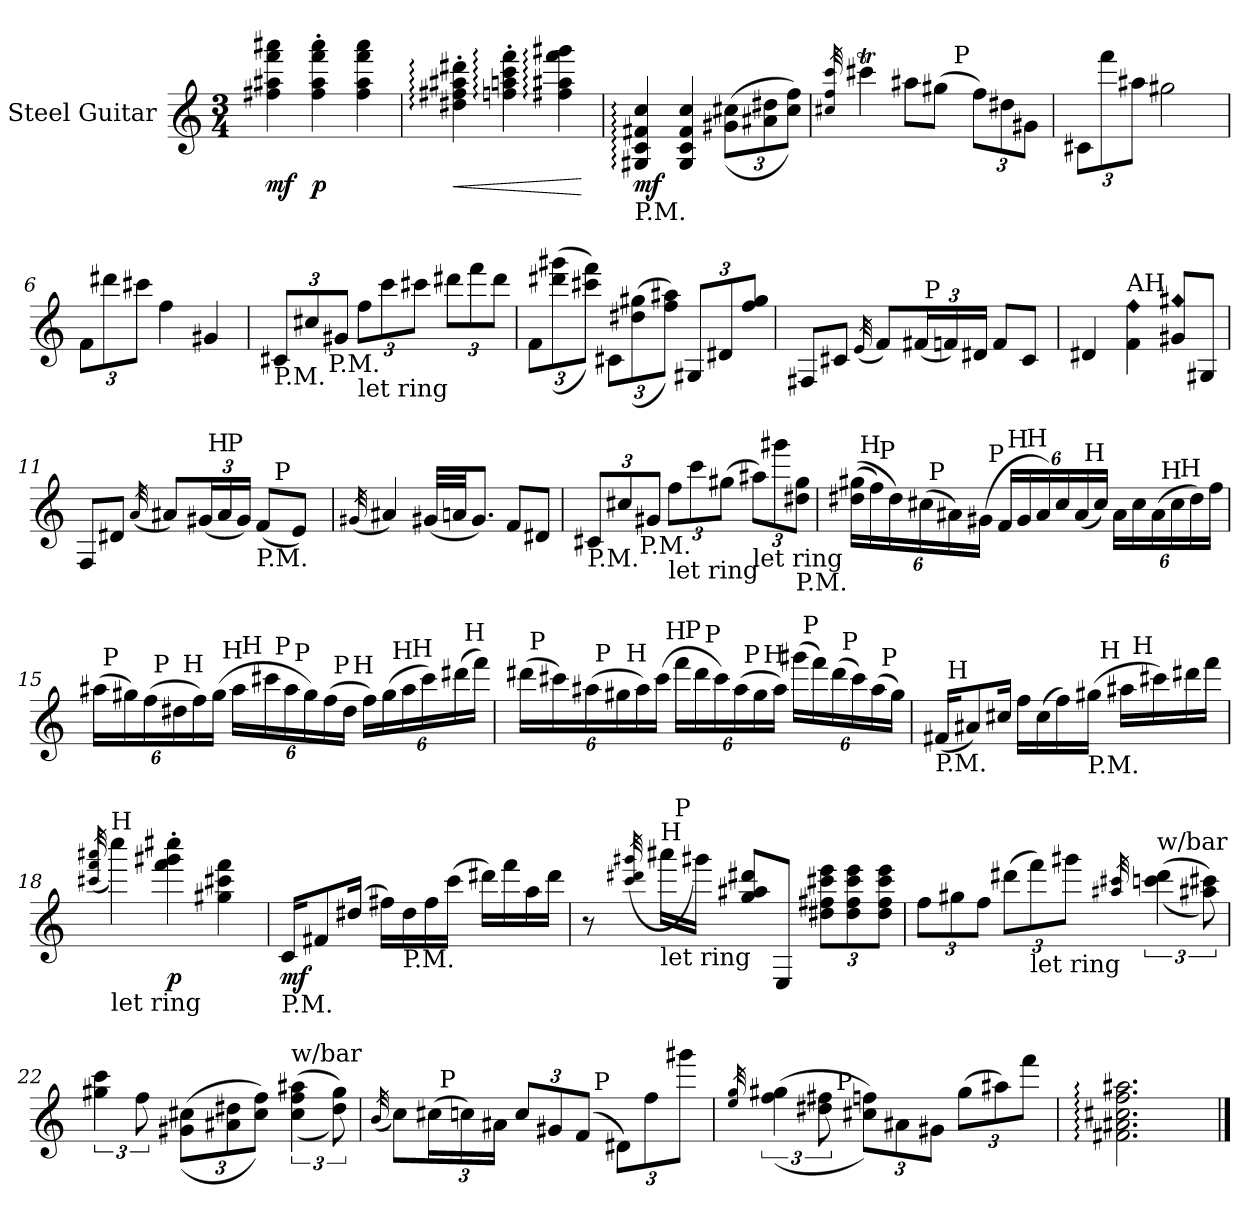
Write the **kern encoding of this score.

**kern	**dynam
*part1	*part1
*staff1	*staff1
*I"Steel Guitar	*
*I's.guit.	*
*clefG2	*
*ITrd7c12	*
*k[]	*
*C:	*
*M3/4	*
*MM120	*
=1	=1
!	!LO:DY:b
4f#X\ 4a#X\ 4ff\ 4aa#X\	mf
!	!LO:DY:b
4f#\' 4a#\' 4ff\' 4aa#\'	p
4f#\ 4a#\ 4ff\ 4aa#\	.
=2	=2
!	!LO:HP:b
4d#X\::' 4f#X\::' 4a#X\::' 4dd#X\::'	<
4fn\::' 4an\::' 4cc\::' 4ff\::'	.
4f#X\:: 4a#X\:: 4ff\:: 4gg#X\::	.
.	[
=3	=3
!LO:TX:b:t=P.M.	!
!	!LO:DY:b
4GG#X/:: 4C/:: 4F#X/:: 4c/::	mf
4GG#/ 4C/ 4F#/ 4c/	.
*Xbrackettup	*
((12G#X\ 12c#X\L	.
12A#X\ 12d#X\	.
12c#\ 12f\J))	.
=4	=4
32qc#X/ 32qf/ 32qcc/	.
*^	*
4cc#Xt\	4..ryy	.
8a#X\L	.	.
(8g#X\J	.	.
!	!LO:TX:a:t=P	!
.	4ryy	.
12f\L)	.	.
12d#X\	.	.
12G#X\J	.	.
.	16ryy	.
!!LO:LB:g=z	!!
=5	=5	=5
!LO:TX:b:t=let ring	!	!
*v	*v	*
12C#X\L	.
12ff\	.
12a#X\J	.
2g#X\	.
=6	=6
12F\L	.
12dd#X\	.
12cc#X\J	.
4f\	.
4G#X/	.
=7	=7
!LO:TX:b:t=P.M.	!
12C#X/L	.
12c#X/	.
!LO:TX:b:t=P.M.	!
12G#X/J	.
!LO:TX:b:t=let ring	!
12f\L	.
12cc\	.
12cc#X\J	.
12dd#X\L	.
12ff\	.
12dd#\J	.
=8	=8
12F\L	.
((12dd#X\ 12gg#X\	.
12cc#X\ 12ff\J))	.
12C#X\L	.
((12d#X\ 12g#X\	.
12f\ 12a#X\J))	.
12GG#X/L	.
12D#X/	.
12f/ 12g#/J	.
!!LO:LB:g=z
=9	=9
!LO:TX:b:t=P.M.	!
*^	*
8FF#X/L	3ryy	.
8C#X/J	.	.
(32qE/	.	.
8F/L)	.	.
.	24.ryy	.
(24F#X/L	.	.
!	!LO:TX:a:t=P	!
.	3ryy	.
24Fn/)	.	.
24D#X/JJ	.	.
8F/L	.	.
8C#/J	.	.
.	48ryy	.
*v	*v	*
=10	=10
4D#X/	.
!LO:TX:a:t=AH	!
!LO:N:n=2:head=diamond	!
4F\ 4f\	.
!LO:N:n=2:head=diamond	!
8G#X/ 8g#X/L	.
8GG#X/J	.
=11	=11
!LO:TX:b:t=P.M.	!
*^	*
*	*^	*
*	*	*^	*
8FF/L	3ryy	4..ryy	2ryy	.
8D#X/J	.	.	.	.
(32qA/	.	.	.	.
8A#X/L)	.	.	.	.
.	24.ryy	.	.	.
(24G#X/L	.	.	.	.
!	!LO:TX:a:t=H	!	!	!
.	3ryy	.	.	.
24A#/	.	.	.	.
!	!	!LO:TX:a:t=P	!	!
.	.	4ryy	.	.
24G#/JJ)	.	.	.	.
!LO:TX:b:t=P.M.	!	!	!	!
(8F/L	.	.	16ryy	.
!	!	!	!LO:TX:a:t=P	!
.	.	.	8.ryy	.
8E/J)	.	.	.	.
.	.	16ryy	.	.
.	48ryy	.	.	.
*v	*v	*v	*v	*
=12	=12
(32qG#X/	.
4A#X/)	.
(32G#/LLL	.
32An/JJ	.
8.G#/J)	.
8F/L	.
8D#X/J	.
!!LO:LB:g=z
=13	=13
!LO:TX:b:t=P.M.	!
12C#X/L	.
12c#X/	.
!LO:TX:b:t=P.M.	!
12G#X/J	.
!LO:TX:b:t=let ring	!
12f\L	.
12cc\	.
(12g#X\J	.
!LO:TX:b:t=let ring	!
12a#X\L)	.
12gg#X\	.
!LO:TX:b:t=P.M.	!
12d#X\ 12g#\J	.
=14	=14
*^	*
*	*^	*
*	*	*^	*
*	*	*	*^	*
*	*	*	*	*^	*
*	*	*	*	*	*^	*
*	*	*	*	*	*	*^	*
((24d#X\ 24g#X\LL	48ryy	16ryy	12..ryy	6ryy	6ryy	4ryy	4..ryy	.
!	!LO:TX:a:t=H	!	!	!	!	!	!	!
.	3%2ryy	.	.	.	.	.	.	.
24f\)	.	.	.	.	.	.	.	.
!	!	!LO:TX:a:t=P	!	!	!	!	!	!
.	.	2ryy	.	.	.	.	.	.
24d#\)	.	.	.	.	.	.	.	.
(24c#X\	.	.	.	.	.	.	.	.
!	!	!	!LO:TX:a:t=P	!	!	!	!	!
.	.	.	3ryy	.	.	.	.	.
24A#X\)	.	.	.	24.ryy	12ryy	.	.	.
(24G#X\JJ	.	.	.	.	.	.	.	.
!	!	!	!	!LO:TX:a:t=P	!	!	!	!
.	.	.	.	3ryy	.	.	.	.
24F/LL	.	.	.	.	48ryy	16ryy	.	.
!	!	!	!	!	!LO:TX:a:t=H	!	!	!
.	.	.	.	.	3ryy	.	.	.
24G#/	.	.	.	.	.	.	.	.
!	!	!	!	!	!	!LO:TX:a:t=H	!	!
.	.	.	.	.	.	4..ryy	.	.
24A#/)	.	.	.	.	.	.	.	.
24c#/	.	.	.	.	.	.	.	.
(24A#/	.	.	.	.	.	.	.	.
!	!	!	!	!	!	!	!LO:TX:a:t=H	!
.	.	.	.	.	.	.	4ryy	.
24c#/JJ)	.	.	.	.	.	.	.	.
.	.	.	6ryy	.	.	.	.	.
24A#\LL	.	.	.	.	.	.	.	.
24c#\	.	.	.	.	.	.	.	.
.	.	8.ryy	.	6ryy	.	.	.	.
(24A#\	.	.	.	.	.	.	.	.
!	!	!	!	!	!LO:TX:a:t=H	!	!	!
.	.	.	.	.	12..ryy	.	.	.
24c#\	.	.	.	.	.	.	.	.
!	!	!	!LO:TX:a:t=H	!	!	!	!	!
.	.	.	12ryy	.	.	.	.	.
24d#\)	.	.	.	.	.	.	.	.
.	24.ryy	.	.	.	.	.	16ryy	.
24f\JJ	.	.	.	.	.	.	.	.
.	.	.	48ryy	48ryy	.	.	.	.
!!LO:LB:g=z	!!	!!	!!	!!	!!	!!	!!
=15	=15	=15	=15	=15	=15	=15	=15	=15
(24a#X\LL	48ryy	12ryy	12..ryy	6ryy	6ryy	4ryy	3ryy	.
!	!LO:TX:a:t=P	!	!	!	!	!	!	!
.	3%2ryy	.	.	.	.	.	.	.
24g#X\)	.	.	.	.	.	.	.	.
(24f\	.	48ryy	.	.	.	.	.	.
!	!	!LO:TX:a:t=P	!	!	!	!	!	!
.	.	3ryy	.	.	.	.	.	.
24d#X\	.	.	.	.	.	.	.	.
!	!	!	!LO:TX:a:t=H	!	!	!	!	!
.	.	.	3ryy	.	.	.	.	.
24f\)	.	.	.	24.ryy	12ryy	.	.	.
(24g#\JJ	.	.	.	.	.	.	.	.
!	!	!	!	!LO:TX:a:t=H	!	!	!	!
.	.	.	.	3ryy	.	.	.	.
24a#\LL	.	.	.	.	48ryy	16ryy	.	.
!	!	!	!	!	!LO:TX:a:t=H	!	!	!
.	.	.	.	.	3ryy	.	.	.
24cc#X\	.	.	.	.	.	.	.	.
!	!	!	!	!	!	!LO:TX:a:t=P	!	!
.	.	.	.	.	.	4..ryy	.	.
24a#\	.	.	.	.	.	.	48ryy	.
!	!	!	!	!	!	!	!LO:TX:a:t=P	!
.	.	.	.	.	.	.	3ryy	.
24g#\)	.	.	.	.	.	.	.	.
(24f\	.	.	.	.	.	.	.	.
!	!	!LO:TX:a:t=P	!	!	!	!	!	!
.	.	6...ryy	.	.	.	.	.	.
24d#\JJ	.	.	.	.	.	.	.	.
!	!	!	!LO:TX:a:t=H	!	!	!	!	!
.	.	.	6ryy	.	.	.	.	.
24f\LL)	.	.	.	.	.	.	.	.
(24g#\	.	.	.	.	.	.	.	.
!	!	!	!	!LO:TX:a:t=H	!	!	!	!
.	.	.	.	6ryy	.	.	.	.
24a#\	.	.	.	.	.	.	.	.
!	!	!	!	!	!LO:TX:a:t=H	!	!	!
.	.	.	.	.	12..ryy	.	.	.
24cc#\)	.	.	.	.	.	.	.	.
.	.	.	12ryy	.	.	.	.	.
(24dd#X\	.	.	.	.	.	.	.	.
!	!LO:TX:a:t=H	!	!	!	!	!	!	!
.	24.ryy	.	.	.	.	.	24.ryy	.
24ff\JJ)	.	.	.	.	.	.	.	.
.	.	.	48ryy	48ryy	.	.	.	.
=16	=16	=16	=16	=16	=16	=16	=16	=16
*	*	*	*	*	*	*	*^	*
(24dd#X\LL	48ryy	12ryy	12..ryy	6ryy	6ryy	4ryy	3ryy	3ryy	.
!	!LO:TX:a:t=P	!	!	!	!	!	!	!	!
.	3%2ryy	.	.	.	.	.	.	.	.
24cc#X\)	.	.	.	.	.	.	.	.	.
(24a#X\	.	48ryy	.	.	.	.	.	.	.
!	!	!LO:TX:a:t=P	!	!	!	!	!	!	!
.	.	3ryy	.	.	.	.	.	.	.
24g#X\	.	.	.	.	.	.	.	.	.
!	!	!	!LO:TX:a:t=H	!	!	!	!	!	!
.	.	.	3ryy	.	.	.	.	.	.
24a#\)	.	.	.	24.ryy	12ryy	.	.	.	.
(24cc#\JJ	.	.	.	.	.	.	.	.	.
!	!	!	!	!LO:TX:a:t=H	!	!	!	!	!
.	.	.	.	3ryy	.	.	.	.	.
24ff\LL	.	.	.	.	48ryy	16ryy	.	.	.
!	!	!	!	!	!LO:TX:a:t=P	!	!	!	!
.	.	.	.	.	3ryy	.	.	.	.
24dd#\	.	.	.	.	.	.	.	.	.
!	!	!	!	!	!	!LO:TX:a:t=P	!	!	!
.	.	.	.	.	.	4..ryy	.	.	.
24cc#\)	.	.	.	.	.	.	24.ryy	6ryy	.
(24a#\	.	.	.	.	.	.	.	.	.
!	!	!	!	!	!	!	!LO:TX:a:t=P	!	!
.	.	.	.	.	.	.	3ryy	.	.
24g#\	.	.	.	.	.	.	.	.	.
!	!	!LO:TX:a:t=H	!	!	!	!	!	!	!
.	.	6...ryy	.	.	.	.	.	.	.
24a#\JJ)	.	.	.	.	.	.	.	.	.
.	.	.	6ryy	.	.	.	.	.	.
(24gg#X\LL	.	.	.	.	.	.	.	48ryy	.
!	!	!	!	!	!	!	!	!LO:TX:a:t=P	!
.	.	.	.	.	.	.	.	6ryy	.
24ff\)	.	.	.	.	.	.	.	.	.
.	.	.	.	6ryy	.	.	.	.	.
(24dd#\	.	.	.	.	.	.	.	.	.
!	!	!	!	!	!LO:TX:a:t=P	!	!	!	!
.	.	.	.	.	12..ryy	.	.	.	.
24cc#\)	.	.	.	.	.	.	.	.	.
.	.	.	12ryy	.	.	.	.	.	.
(24a#\	.	.	.	.	.	.	.	.	.
!	!LO:TX:a:t=P	!	!	!	!	!	!	!	!
.	24.ryy	.	.	.	.	.	.	24.ryy	.
24g#\JJ)	.	.	.	.	.	.	.	.	.
.	.	.	48ryy	48ryy	.	.	48ryy	.	.
!!LO:LB:g=z	!!	!!	!!	!!	!!	!!	!!	!!
=17	=17	=17	=17	=17	=17	=17	=17	=17	=17
!LO:TX:b:t=P.M.	!	!	!	!	!	!	!	!	!
*	*	*v	*v	*v	*v	*v	*v	*v	*
(16F#X/KL	32ryy	4...ryy	.
!	!LO:TX:a:t=H	!	!
.	2ryy	.	.
8A#X/)	.	.	.
16c#X/Jk	.	.	.
16f\LL	.	.	.
(16c#\	.	.	.
16f\)	.	.	.
!LO:TX:b:t=P.M.	!	!	!
(16g#X\JJ	.	.	.
!	!	!LO:TX:a:t=H	!
.	.	4ryy	.
16a#X\LL	.	.	.
!	!LO:TX:a:t=H	!	!
.	8..ryy	.	.
16cc#X\)	.	.	.
16dd#X\	.	.	.
16ff\JJ	.	.	.
.	.	32ryy	.
*v	*v	*v	*
=18	=18
(32qcc#X/ 32qff/ 32qaa#X/	.
!LO:TX:a:t=H	!
!LO:TX:b:t=let ring	!
4ccc\)	.
!	!LO:DY:b
4ff\' 4gg#X\' 4ccc#X\'	p
4g#X\ 4cc#\ 4ff\	.
=19	=19
!LO:TX:b:t=P.M.	!
!	!LO:DY:b
16C/KL	mf
8F#X/	.
(16d#X/Jk	.
16f#X\LL)	.
!LO:TX:b:t=P.M.	!
16d#\	.
16f#\	.
(16cc\JJ	.
16dd#X\LL)	.
16ff\	.
16a\	.
16dd#\JJ	.
!!LO:LB:g=z
=20	=20
*^	*
8r	8ryy	.
(32qcc/ 32qdd#X/ 32qgg#X/	.	.
!LO:TX:a:t=H	!	!
!LO:TX:b:t=let ring	!	!
16aa#X\LL	32ryy	.
!	!LO:TX:a:t=P	!
.	2ryy	.
16gg#\JJ)	.	.
8g/ 8a#X/ 8dd#/L	.	.
8EE/J	.	.
12d#X\ 12f#X\ 12cc#X\ 12ee\L	.	.
12d#\ 12f#\ 12cc#\ 12ee\	.	.
.	16.ryy	.
12d#\ 12f#\ 12cc#\ 12ee\J	.	.
=21	=21	=21
!LO:TX:b:t=let ring	!	!
*v	*v	*
12f\L	.
12g#X\	.
12f\J	.
(12dd#X\L	.
!LO:TX:b:t=let ring	!
12ff\)	.
12gg#X\J	.
32qa#X/ 32qcc#X/	.
*brackettup	*
!LO:TX:a:t=w/bar	!
((6ccn\ 6dd#\	.
12a#\ 12cc#X\))	.
=22	=22
6g#X\ 6cc\	.
12f\	.
((12G#X\ 12c#X\L	.
12A#X\ 12d#X\	.
12c#\ 12f\J))	.
!LO:TX:a:t=w/bar	!
((6c#\ 6f\ 6a#X\	.
12d#\ 12g#\))	.
!!LO:LB:g=z
=23	=23
(32qB/	.
*^	*
*	*^	*
8c\L)	12..ryy	3ryy	.
*Xbrackettup	*	*	*
(24c#X\L	.	.	.
!	!LO:TX:a:t=P	!	!
.	3ryy	.	.
24cn\)	.	.	.
24A#X\JJ	.	.	.
12c/L	.	.	.
12G#X/	.	12.ryy	.
(12F/J	.	.	.
!	!	!LO:TX:a:t=P	!
.	.	6..ryy	.
.	6ryy	.	.
12D#X\L)	.	.	.
12f\	.	.	.
.	12ryy	.	.
12gg#X\J	.	.	.
.	48ryy	.	.
*v	*v	*v	*
=24	=24
32qe/ 32qg/	.
*brackettup	*
!LO:TX:a:t=w/bar	!
*^	*
((6f\ 6g#X\	6ryy	.
12d#X\ 12f#X\	24ryy	.
!	!LO:TX:a:t=P	!
.	3ryy	.
12c#X\ 12fn\L))	.	.
12A#X\	.	.
12G#X\J	.	.
*Xbrackettup	*	*
(12g#\L	.	.
.	6ryy	.
12a#X\)	.	.
12ff\J	.	.
.	24ryy	.
*v	*v	*
=25	=25
2.F#X\:: 2.A#X\:: 2.c#X\:: 2.f\:: 2.a#X\::	.
==	==
*-	*-
